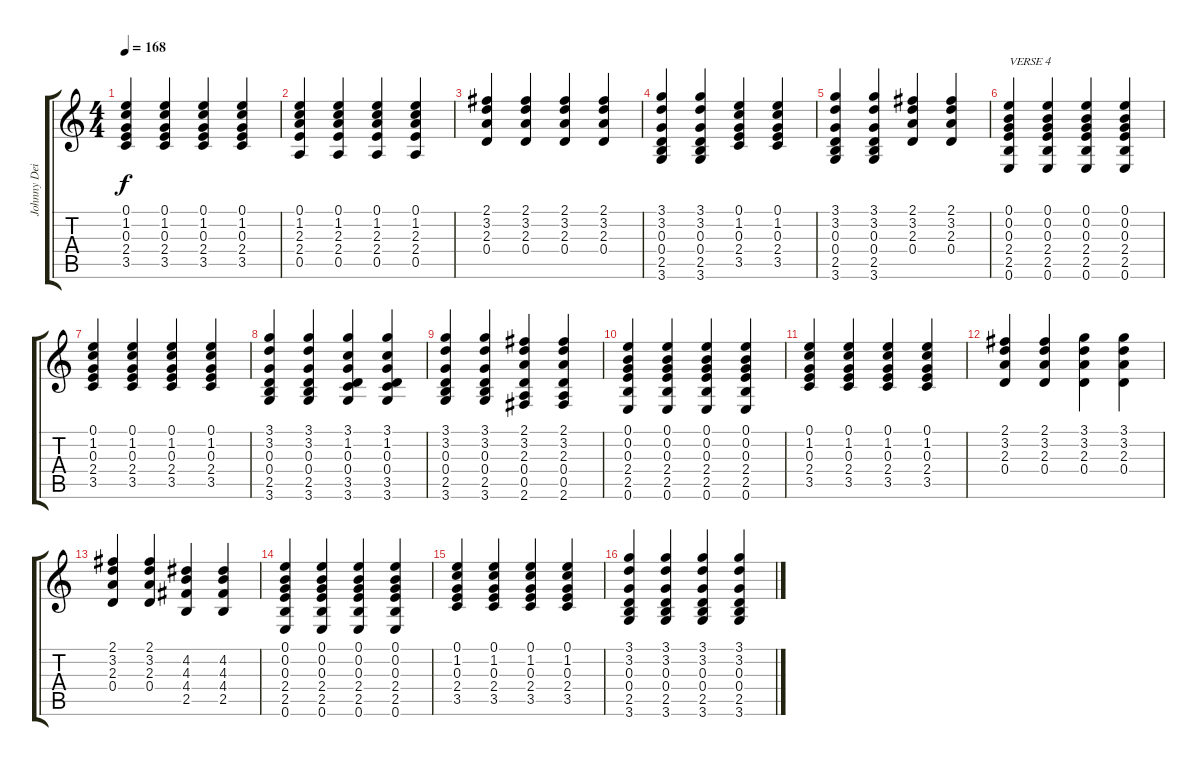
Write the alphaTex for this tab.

\track ("Johnny Deisel" "Johnny Dei") {instrument acousticguitarsteel}
\staff {score tabs}
\tuning (E4 B3 G3 D3 A2 E2) {hide}
\ts (4 4)
\tempo 168
\clef g2
\ks c
(0.1 1.2 0.3 2.4 3.5).4{dy f} (0.1 1.2 0.3 2.4 3.5).4 (0.1 1.2 0.3 2.4 3.5).4 (0.1 1.2 0.3 2.4 3.5).4 |
(0.1 1.2 2.3 2.4 0.5).4 (0.1 1.2 2.3 2.4 0.5).4 (0.1 1.2 2.3 2.4 0.5).4 (0.1 1.2 2.3 2.4 0.5).4 |
(2.1 3.2 2.3 0.4).4 (2.1 3.2 2.3 0.4).4 (2.1 3.2 2.3 0.4).4 (2.1 3.2 2.3 0.4).4 |
(3.1 3.2 0.3 0.4 2.5 3.6).4 (3.1 3.2 0.3 0.4 2.5 3.6).4 (0.1 1.2 0.3 2.4 3.5).4 (0.1 1.2 0.3 2.4 3.5).4 |
(3.1 3.2 0.3 0.4 2.5 3.6).4 (3.1 3.2 0.3 0.4 2.5 3.6).4 (2.1 3.2 2.3 0.4).4 (2.1 3.2 2.3 0.4).4 |
(0.1 0.2 0.3 2.4 2.5 0.6).4{txt "VERSE 4"} (0.1 0.2 0.3 2.4 2.5 0.6).4 (0.1 0.2 0.3 2.4 2.5 0.6).4 (0.1 0.2 0.3 2.4 2.5 0.6).4 |
(0.1 1.2 0.3 2.4 3.5).4 (0.1 1.2 0.3 2.4 3.5).4 (0.1 1.2 0.3 2.4 3.5).4 (0.1 1.2 0.3 2.4 3.5).4 |
(3.1 3.2 0.3 0.4 2.5 3.6).4 (3.1 3.2 0.3 0.4 2.5 3.6).4 (3.1 1.2 0.3 0.4 3.5 3.6).4 (3.1 1.2 0.3 0.4 3.5 3.6).4 |
(3.1 3.2 0.3 0.4 2.5 3.6).4 (3.1 3.2 0.3 0.4 2.5 3.6).4 (2.1 3.2 2.3 0.4 0.5 2.6).4 (2.1 3.2 2.3 0.4 0.5 2.6).4 |
(0.1 0.2 0.3 2.4 2.5 0.6).4 (0.1 0.2 0.3 2.4 2.5 0.6).4 (0.1 0.2 0.3 2.4 2.5 0.6).4 (0.1 0.2 0.3 2.4 2.5 0.6).4 |
(0.1 1.2 0.3 2.4 3.5).4 (0.1 1.2 0.3 2.4 3.5).4 (0.1 1.2 0.3 2.4 3.5).4 (0.1 1.2 0.3 2.4 3.5).4 |
(2.1 3.2 2.3 0.4).4 (2.1 3.2 2.3 0.4).4 (3.1 3.2 2.3 0.4).4 (3.1 3.2 2.3 0.4).4 |
(2.1 3.2 2.3 0.4).4 (2.1 3.2 2.3 0.4).4 (4.2 4.3 4.4 2.5).4 (4.2 4.3 4.4 2.5).4 |
(0.1 0.2 0.3 2.4 2.5 0.6).4 (0.1 0.2 0.3 2.4 2.5 0.6).4 (0.1 0.2 0.3 2.4 2.5 0.6).4 (0.1 0.2 0.3 2.4 2.5 0.6).4 |
(0.1 1.2 0.3 2.4 3.5).4 (0.1 1.2 0.3 2.4 3.5).4 (0.1 1.2 0.3 2.4 3.5).4 (0.1 1.2 0.3 2.4 3.5).4 |
(3.1 3.2 0.3 0.4 2.5 3.6).4 (3.1 3.2 0.3 0.4 2.5 3.6).4 (3.1 3.2 0.3 0.4 2.5 3.6).4 (3.1 3.2 0.3 0.4 2.5 3.6).4
